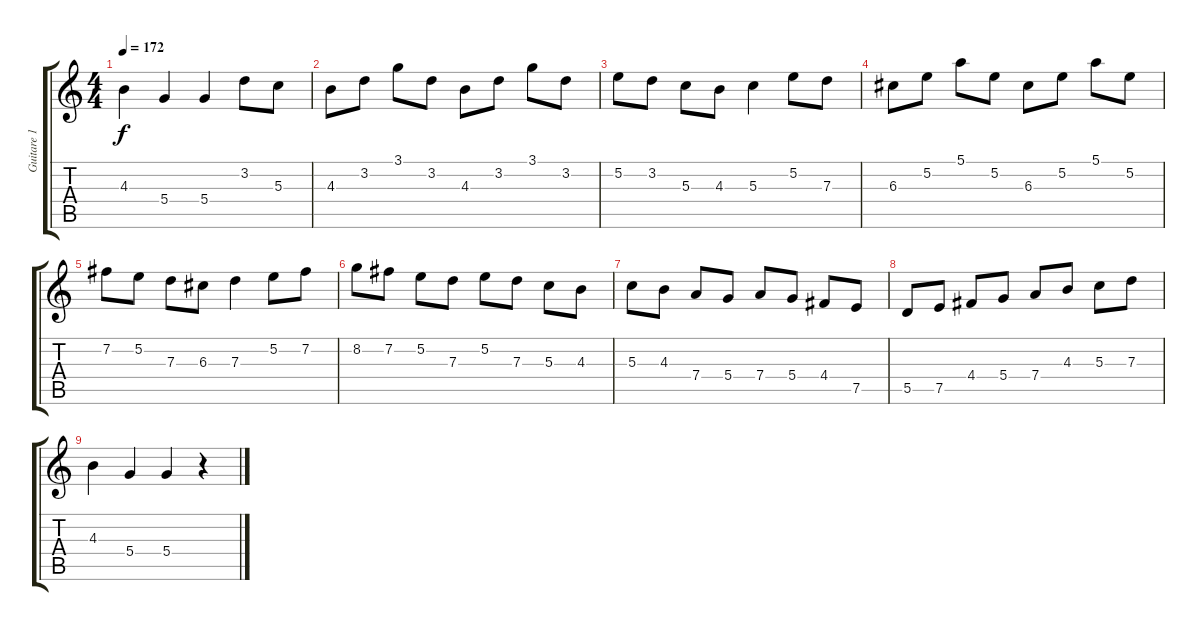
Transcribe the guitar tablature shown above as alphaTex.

\track ("Guitare 1" "Guitare 1") {instrument acousticguitarnylon}
\staff {score tabs}
\tuning (E4 B3 G3 D3 A2 E2) {hide}
\ts (4 4)
\tempo 172
\clef g2
\ks c
4.3.4{dy f} 5.4.4 5.4.4 3.2.8 5.3.8 |
4.3.8 3.2.8 3.1.8 3.2.8 4.3.8 3.2.8 3.1.8 3.2.8 |
5.2.8 3.2.8 5.3.8 4.3.8 5.3.4 5.2.8 7.3.8 |
6.3.8 5.2.8 5.1.8 5.2.8 6.3.8 5.2.8 5.1.8 5.2.8 |
7.2.8 5.2.8 7.3.8 6.3.8 7.3.4 5.2.8 7.2.8 |
8.2.8 7.2.8 5.2.8 7.3.8 5.2.8 7.3.8 5.3.8 4.3.8 |
5.3.8 4.3.8 7.4.8 5.4.8 7.4.8 5.4.8 4.4.8 7.5.8 |
5.5.8 7.5.8 4.4.8 5.4.8 7.4.8 4.3.8 5.3.8 7.3.8 |
4.3.4 5.4.4 5.4.4 r.4
